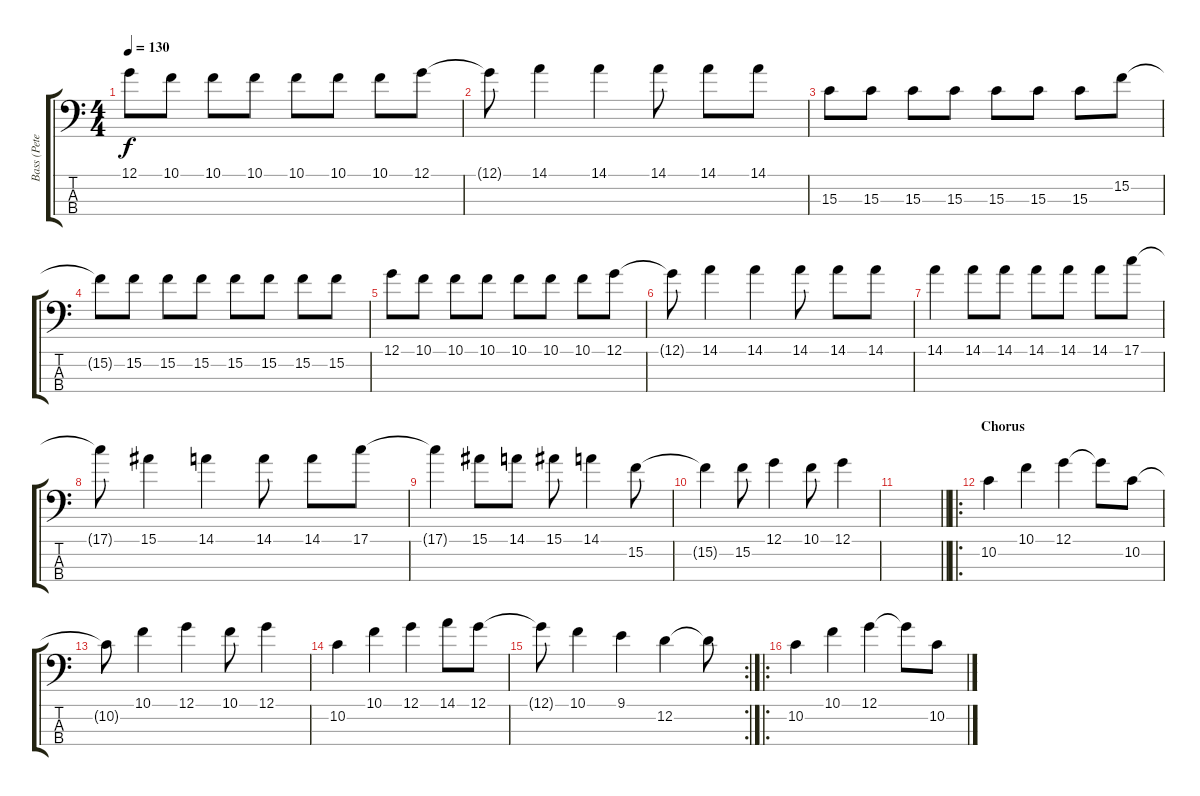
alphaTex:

\track ("Bass (Peter Hook)" "Bass (Pete") {instrument electricbasspick}
\staff {score tabs}
\tuning (G2 D2 A1 E1) {hide}
\ts (4 4)
\tempo 130
\clef f4
\ks c
12.1.8{dy f} 10.1.8 10.1.8 10.1.8 10.1.8 10.1.8 10.1.8 12.1.8 |
12.1{t}.8 14.1.4 14.1.4 14.1.8 14.1.8 14.1.8 |
15.3.8 15.3.8 15.3.8 15.3.8 15.3.8 15.3.8 15.3.8 15.2.8 |
15.2{t}.8 15.2.8 15.2.8 15.2.8 15.2.8 15.2.8 15.2.8 15.2.8 |
12.1.8 10.1.8 10.1.8 10.1.8 10.1.8 10.1.8 10.1.8 12.1.8 |
12.1{t}.8 14.1.4 14.1.4 14.1.8 14.1.8 14.1.8 |
14.1.4 14.1.8 14.1.8 14.1.8 14.1.8 14.1.8 17.1.8 |
17.1{t}.8 15.1.4 14.1.4 14.1.8 14.1.8 17.1.8 |
17.1{t}.4 15.1.8 14.1.8 15.1.8 14.1.4 15.2.8 |
15.2{t}.4 15.2.8 12.1.4 10.1.8 12.1.4 |
\barLineRight lightlight
|
\ro
\section ("" "Chorus")
10.2.4 10.1.4 12.1.4 12.1{t}.8 10.2.8 |
10.2{t}.8 10.1.4 12.1.4 10.1.8 12.1.4 |
10.2.4 10.1.4 12.1.4 14.1.8 12.1.8 |
\rc 2
12.1{t}.8 10.1.4 9.1.4 12.2.4 12.2{t}.8 |
\ro
10.2.4 10.1.4 12.1.4 12.1{t}.8 10.2.8
